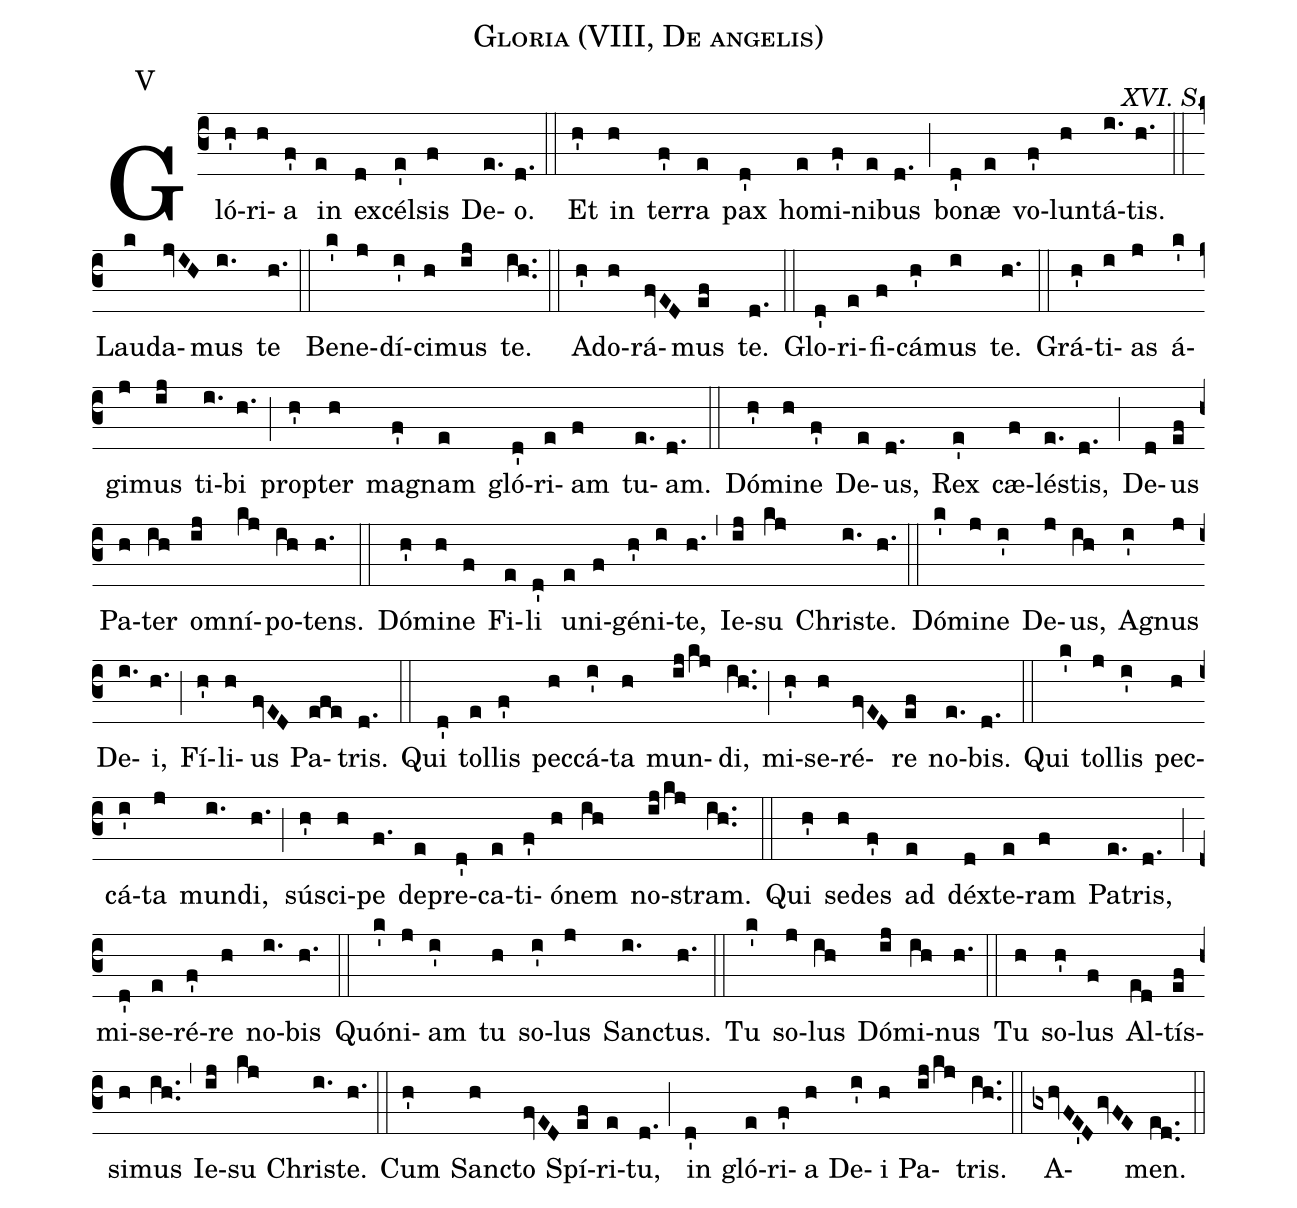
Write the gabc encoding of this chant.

name: Gloria (VIII, De angelis);
commentary: XVI. S.;
annotation: V;
%%
(c3)
Gló(h')ri(h)a(f') in(e) ex(d)cél(e')sis(f) De(e.)o.(d.) (::)
Et(h') in(h) ter(f')ra(e) pax(d') ho(e)mi(f')ni(e)bus(d.) (;) bo(d')næ(e) vo(f')lun(h)tá(i.)tis.(h.) (::)
Lau(k)da(jvIH)mus(i.) te(h.) (::)
Be(k')ne(j)dí(i')ci(h)mus(ij) te.(ih..) (::)
A(h')do(h)rá(fvED)mus(ef) te.(d.) (::)
Glo(d')ri(e)fi(f)cá(h')mus(i) te.(h.) (::)
Grá(h')ti(i)as(j) á(k')gi(j)mus(ij) ti(i.)bi(h.) (;) prop(h')ter(h) mag(f')nam(e) gló(d')ri(e)am(f) tu(e.)am.(d.) (::)
Dó(h')mi(h)ne(f') De(e)us,(d.) Rex(e') cæ(f)lés(e.)tis,(d.) (;) De(d)us(ef) Pa(h)ter(ih) om(ij)ní(kj)po(ih)tens.(h.) (::)
Dó(h')mi(h)ne(f) Fi(e)li(d') u(e)ni(f)gé(h')ni(i)te,(h.) (,) Ie(ij)su(kj) Chris(i.)te.(h.) (::)
Dó(k')mi(j)ne(i') De(j)us,(ih) Ag(i')nus(j) De(i.)i,(h.) (;) Fí(h')li(h)us(fvED) Pa(efe)tris.(d.) (::)
Qui(d') tol(e)lis(f') pec(h)cá(i')ta(h) mun(ij/kj)di,(ih..) (;) mi(h')se(h)ré(fvED)re(ef) no(e.)bis.(d.) (::) Qui(k') tol(j)lis(i') pec(h)cá(i')ta(j) mun(i.)di,(h.) (;) sús(h')ci(h)pe(f.) de(e)pre(d')ca(e)ti(f')ó(h)nem(ih) no(ij/kj)stram.(ih..) (::)
Qui(h') se(h)des(f') ad(e) déx(d)te(e)ram(f) Pa(e.)tris,(d.) (;) mi(d')se(e)ré(f')re(h) no(i.)bis(h.) (::)
Quó(k')ni(j)am(i') tu(h) so(i')lus(j) Sanc(i.)tus.(h.) (::)
Tu(k') so(j)lus(ih) Dó(ij)mi(ih)nus(h.) (::)
Tu(h) so(h')lus(f) Al(ed)tís(ef)si(h)mus(ih..) (,) Ie(ij)su(kj) Chris(i.)te.(h.) (::)
Cum(h') Sanc(h)to(fvED) Spí(ef)ri(e)tu,(d.) (;) in(d') gló(e)ri(f')a(h) De(i')i(h) Pa(ij/kj)tris.(ih..) (::) A(gxhvFE'DgvFE)men.(ed..) (::)
